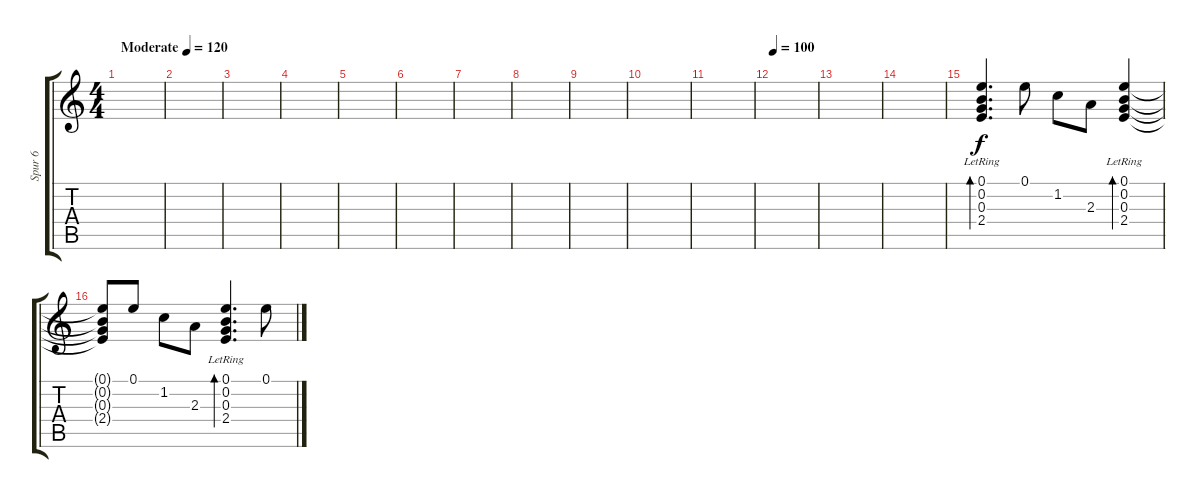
\track ("Spur 6" "Spur 6") {instrument electricguitarclean}
\staff {score tabs}
\tuning (E4 B3 G3 D3 A2 E2) {hide}
\ts (4 4)
\tempo (120 "Moderate")
\clef g2
\ks c
|
|
|
|
|
|
|
|
|
|
|
\tempo 100
|
|
|
(0.1 0.2 0.3 2.4{lr}).4{d bd 60} 0.1.8 1.2.8 2.3.8 (0.1 0.2 0.3{lr} 2.4).4{bd 60} |
(0.1{t} 0.2{t} 0.3{t} 2.4{t}).8 0.1.8 1.2.8 2.3.8 (0.1 0.2 0.3 2.4{lr}).4{d bd 60} 0.1.8
